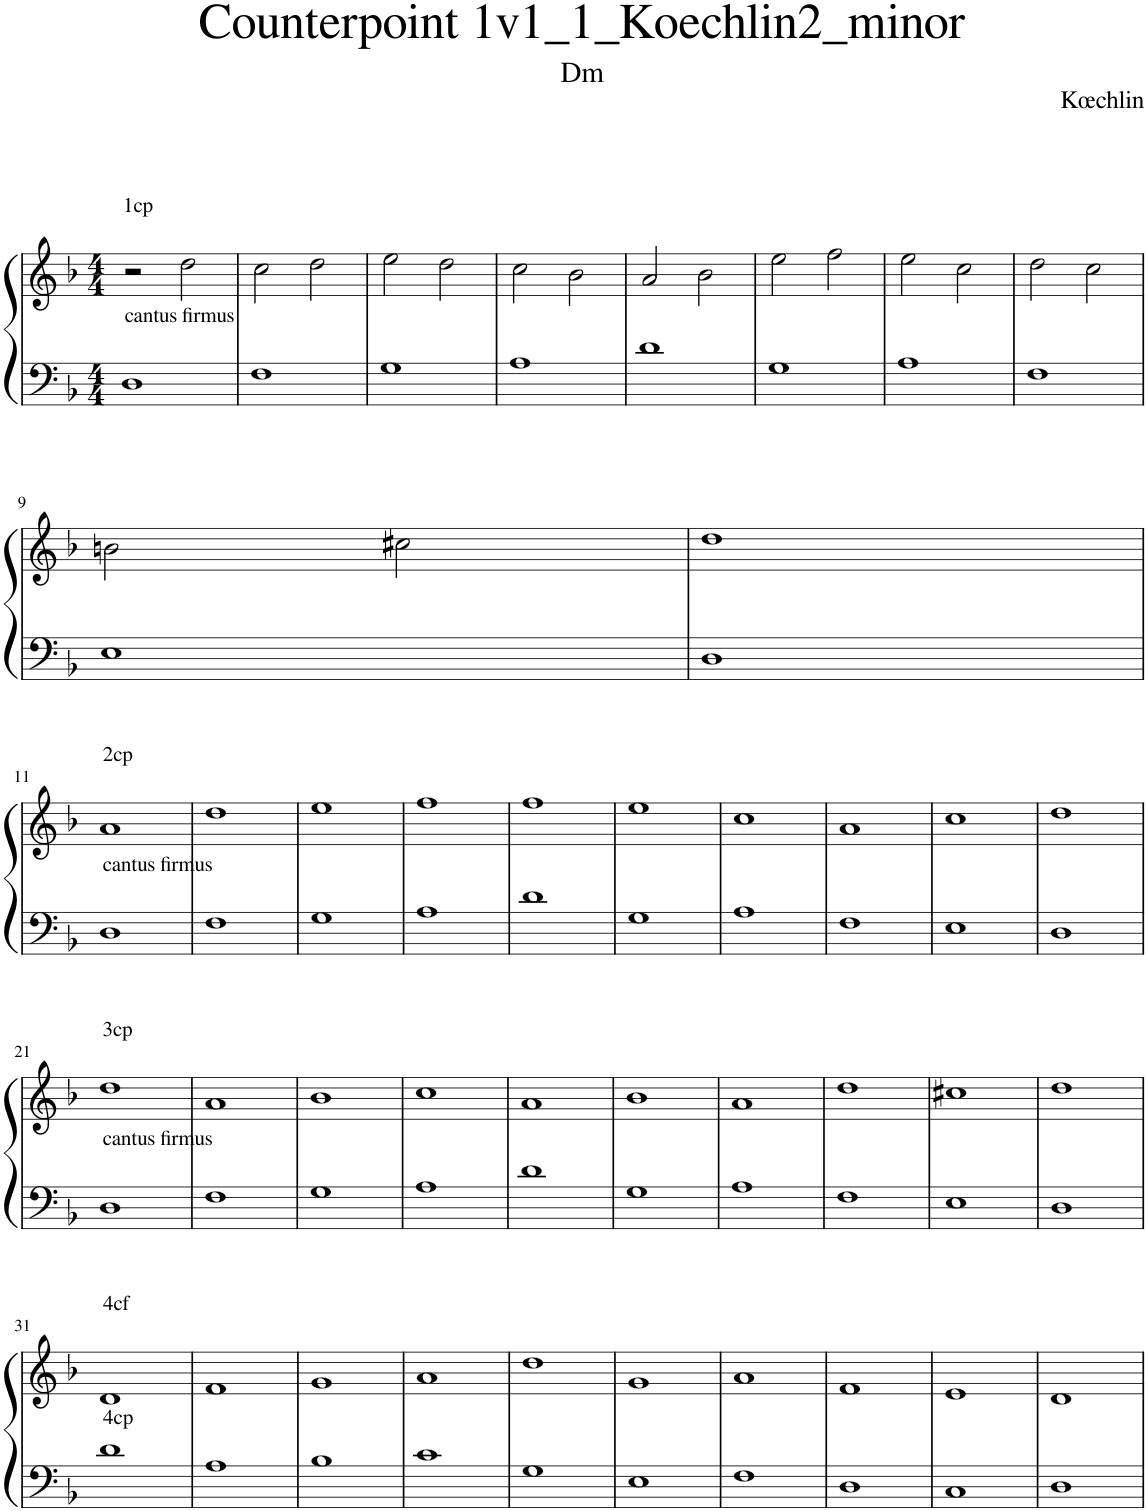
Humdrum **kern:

**kern	**kern
*part1	*part1
*staff2	*staff1
*I"Piano	*
*I'Pno.	*
*clefF4	*clefG2
*k[b-]	*k[b-]
*M4/4	*M4/4
=1	=1
!	!LO:TX:a:t=1cp
!LO:TX:a:t=cantus firmus	!
1D	2r
.	2dd\
=2	=2
1F	2cc\
.	2dd\
=3	=3
1G	2ee\
.	2dd\
=4	=4
1A	2cc\
.	2b-\
=5	=5
1d	2a/
.	2b-\
=6	=6
1G	2ee\
.	2ff\
=7	=7
1A	2ee\
.	2cc\
=8	=8
1F	2dd\
.	2cc\
!!LO:LB:g=z
=9	=9
1E	2bn\
.	2cc#X\
=10	=10
1D	1dd
!!LO:LB:g=z
=11	=11
!	!LO:TX:a:t=2cp
!LO:TX:a:t=cantus firmus	!
1D	1a
=12	=12
1F	1dd
=13	=13
1G	1ee
=14	=14
1A	1ff
=15	=15
1d	1ff
=16	=16
1G	1ee
=17	=17
1A	1cc
=18	=18
1F	1a
=19	=19
1E	1cc
=20	=20
1D	1dd
!!LO:LB:g=z
=21	=21
!	!LO:TX:a:t=3cp
!LO:TX:a:t=cantus firmus	!
1D	1dd
=22	=22
1F	1a
=23	=23
1G	1b-
=24	=24
1A	1cc
=25	=25
1d	1a
=26	=26
1G	1b-
=27	=27
1A	1a
=28	=28
1F	1dd
=29	=29
1E	1cc#X
=30	=30
1D	1dd
!!LO:LB:g=z
=31	=31
!	!LO:TX:a:t=4cf
!LO:TX:a:t=4cp	!
1d	1d
=32	=32
1A	1f
=33	=33
1B-	1g
=34	=34
1c	1a
=35	=35
1G	1dd
=36	=36
1E	1g
=37	=37
1F	1a
=38	=38
1D	1f
=39	=39
1C	1e
=40	=40
1D	1d
=	=
*-	*-
